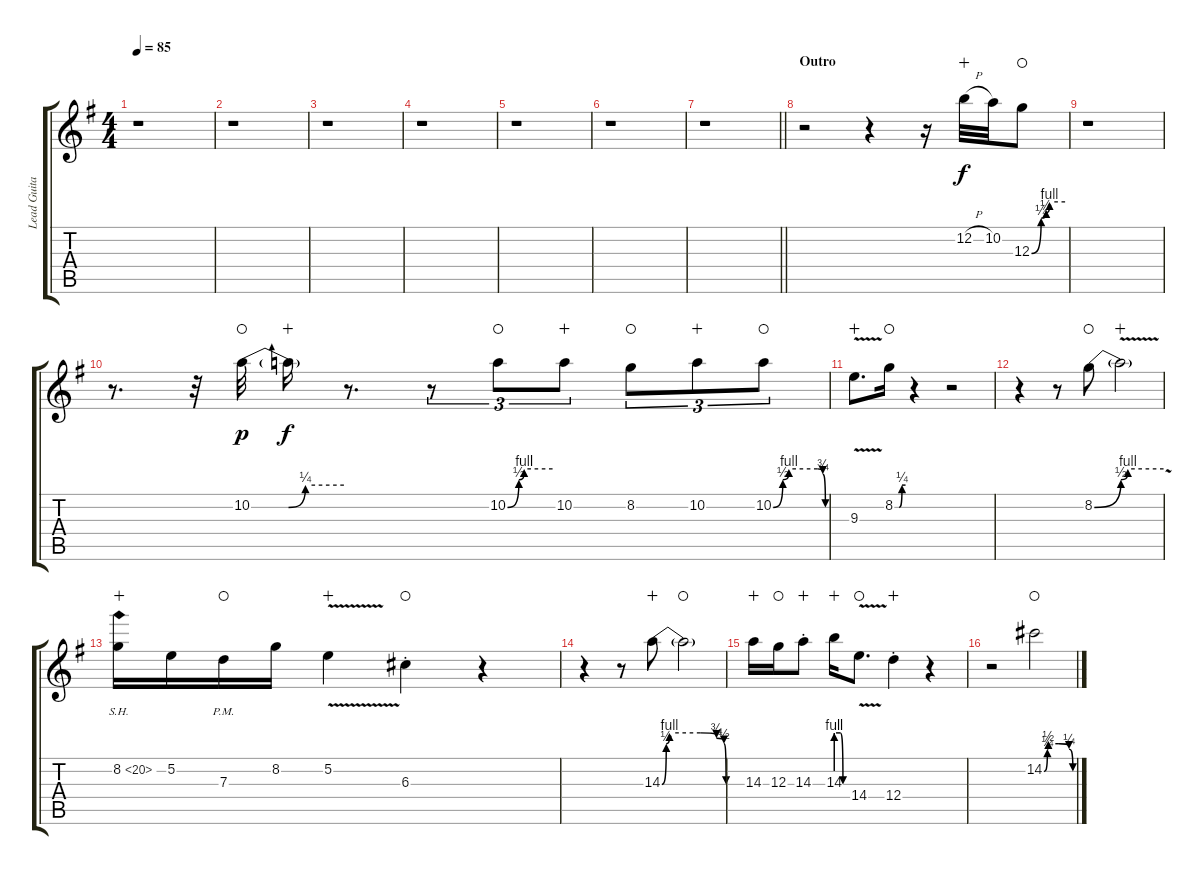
\track ("Lead Guitar" "Lead Guita") {instrument distortionguitar}
\staff {score tabs}
\tuning (E4 B3 G3 D3 A2 E2) {hide}
\ts (4 4)
\tempo 85
\clef g2
\ks g
r.1{dy f} |
r.1 |
r.1 |
r.1 |
r.1 |
r.1 |
\barLineRight lightlight
r.1 |
\section ("" "Outro")
r.2 r.4 r.16 12.2{h}.32{volume 9 wahc} 10.2.32 12.3{be (custom 0 0 17 1 26 2 32 4 60 4)}.8{waho} |
r.1 |
r.8{d} r.32{volume 6} 10.2{be (custom 0 0 24 0 35 1 60 1)}.32{dy p waho} 10.2{t}.16{dy f wahc} r.8{d} r.8{tu (3 2)} 10.2{be (custom 0 0 15 2 22 4 60 4)}.8{tu (3 2) volume 10 waho} 10.2.8{tu (3 2) wahc} 8.2.8{tu (3 2) waho} 10.2.8{tu (3 2) wahc} 10.2{be (custom 0 0 11 2 18 4 51 4 57 3 60 0)}.8{tu (3 2) waho} |
9.3{v}.8{d wahc} 8.2{be (custom 0 0 24 0 40 1 60 1)}.16{waho} r.4 r.2 |
r.4 r.8 8.2{be (custom 0 0 23 2 29 4 60 4)}.8{waho} 8.2{v t}.2{wahc} |
8.2{sh 12}.16{wahc} 5.2.16 7.3{pm}.16{waho} 8.2.16 5.2{v}.4{wahc} 6.3{st}.4{waho} r.4 |
r.4 r.8 14.3{be (custom 0 0 4 2 7 4 36 4 51 3 58 2 60 0)}.8{wahc} 14.3{t}.2{waho} |
14.3.16{wahc} 12.3.16{waho} 14.3{st}.8{wahc} 14.3{be (custom 0 4 23 4 37 0 60 0)}.16{wahc} 14.4{v}.8{d waho} 12.4{st}.4{wahc} r.4 |
r.2 14.2{be (custom 0 0 7 1 9 2 31 2 52 1 60 0)}.2{waho}
